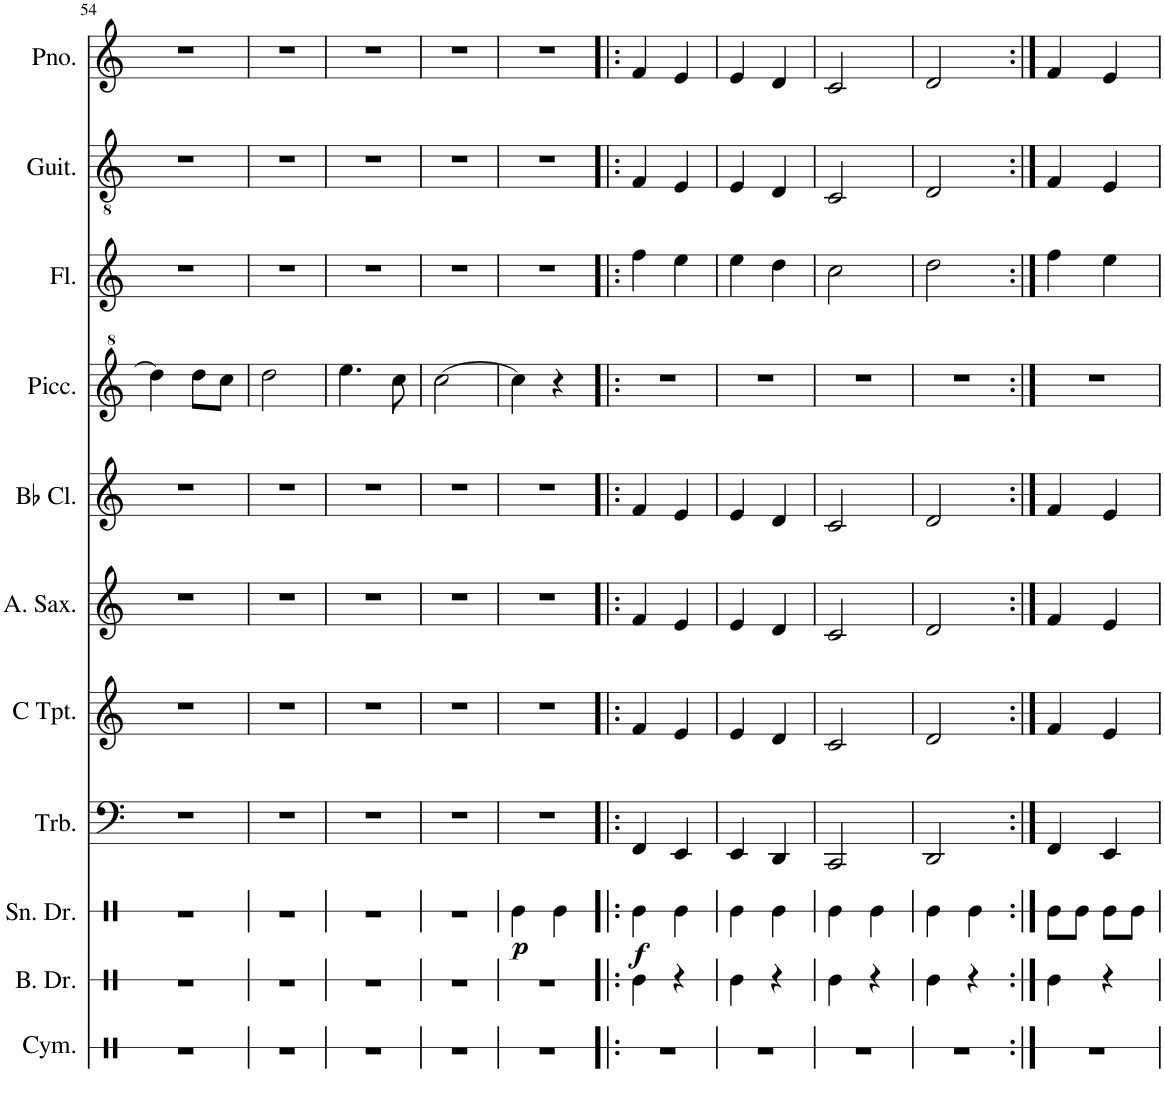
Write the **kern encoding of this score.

**kern	**kern	**kern	**dynam	**kern	**kern	**kern	**kern	**kern	**kern	**kern	**kern
*part11	*part10	*part9	*part9	*part8	*part7	*part6	*part5	*part4	*part3	*part2	*part1
*staff11	*staff10	*staff9	*staff9	*staff8	*staff7	*staff6	*staff5	*staff4	*staff3	*staff2	*staff1
*I"Cymbal	*I"Bass Drum	*I"Snare Drum	*	*I"Trombone	*I"C Trumpet	*I"Alto Saxophone	*I"Bb Clarinet	*I"Piccolo	*I"Flute	*I"Acoustic Guitar	*I"Piano
*I'Cym.	*I'B. Dr.	*I'Sn. Dr.	*	*I'Trb.	*I'C Tpt.	*I'A. Sax.	*I'Bb Cl.	*I'Picc.	*I'Fl.	*I'Guit.	*I'Pno.
!!LO:PB:g=z
*clefX	*clefX	*clefX	*	*clefF4	*clefG2	*clefG2	*clefG2	*clefG^2	*clefG2	*clefGv2	*clefG2
*	*	*	*	*	*	*ITrd5c9	*ITrd1c2	*ITrd-7c-12	*	*	*
*k[]	*k[]	*k[]	*	*k[]	*k[]	*k[]	*k[]	*k[]	*k[]	*k[]	*k[]
*M2/4	*M2/4	*M2/4	*	*M2/4	*M2/4	*M2/4	*M2/4	*M2/4	*M2/4	*M2/4	*M2/4
=54	=54	=54	=54	=54	=54	=54	=54	=54	=54	=54	=54
2r	2r	2r	.	2r	2r	2r	2r	4ddd\]	2r	2r	2r
.	.	.	.	.	.	.	.	8ddd\L	.	.	.
.	.	.	.	.	.	.	.	8ccc\J	.	.	.
=55	=55	=55	=55	=55	=55	=55	=55	=55	=55	=55	=55
2r	2r	2r	.	2r	2r	2r	2r	2ddd\	2r	2r	2r
=56	=56	=56	=56	=56	=56	=56	=56	=56	=56	=56	=56
2r	2r	2r	.	2r	2r	2r	2r	4.eee\	2r	2r	2r
.	.	.	.	.	.	.	.	8ccc\	.	.	.
=57	=57	=57	=57	=57	=57	=57	=57	=57	=57	=57	=57
2r	2r	2r	.	2r	2r	2r	2r	[2ccc\	2r	2r	2r
=58	=58	=58	=58	=58	=58	=58	=58	=58	=58	=58	=58
!	!	!	!LO:DY:b	!	!	!	!	!	!	!	!
2r	2r	4Re\	p	2r	2r	2r	2r	4ccc\]	2r	2r	2r
.	.	4Re\	.	.	.	.	.	4r	.	.	.
=59!|:	=59!|:	=59!|:	=59!|:	=59!|:	=59!|:	=59!|:	=59!|:	=59!|:	=59!|:	=59!|:	=59!|:
!	!	!	!LO:DY:b	!	!	!	!	!	!	!	!
2r	4Re\	4Re\	f	4FF/	4f/	4f/	4f/	2r	4ff\	4F/	4f/
.	4r	4Re\	.	4EE/	4e/	4e/	4e/	.	4ee\	4E/	4e/
=60	=60	=60	=60	=60	=60	=60	=60	=60	=60	=60	=60
2r	4Re\	4Re\	.	4EE/	4e/	4e/	4e/	2r	4ee\	4E/	4e/
.	4r	4Re\	.	4DD/	4d/	4d/	4d/	.	4dd\	4D/	4d/
=61	=61	=61	=61	=61	=61	=61	=61	=61	=61	=61	=61
2r	4Re\	4Re\	.	2CC/	2c/	2c/	2c/	2r	2cc\	2C/	2c/
.	4r	4Re\	.	.	.	.	.	.	.	.	.
=62	=62	=62	=62	=62	=62	=62	=62	=62	=62	=62	=62
2r	4Re\	4Re\	.	2DD/	2d/	2d/	2d/	2r	2dd\	2D/	2d/
.	4r	4Re\	.	.	.	.	.	.	.	.	.
=63:|!	=63:|!	=63:|!	=63:|!	=63:|!	=63:|!	=63:|!	=63:|!	=63:|!	=63:|!	=63:|!	=63:|!
2r	4Re\	8Re\L	.	4FF/	4f/	4f/	4f/	2r	4ff\	4F/	4f/
.	.	8Re\J	.	.	.	.	.	.	.	.	.
.	4r	8Re\L	.	4EE/	4e/	4e/	4e/	.	4ee\	4E/	4e/
.	.	8Re\J	.	.	.	.	.	.	.	.	.
=	=	=	=	=	=	=	=	=	=	=	=
*-	*-	*-	*-	*-	*-	*-	*-	*-	*-	*-	*-
